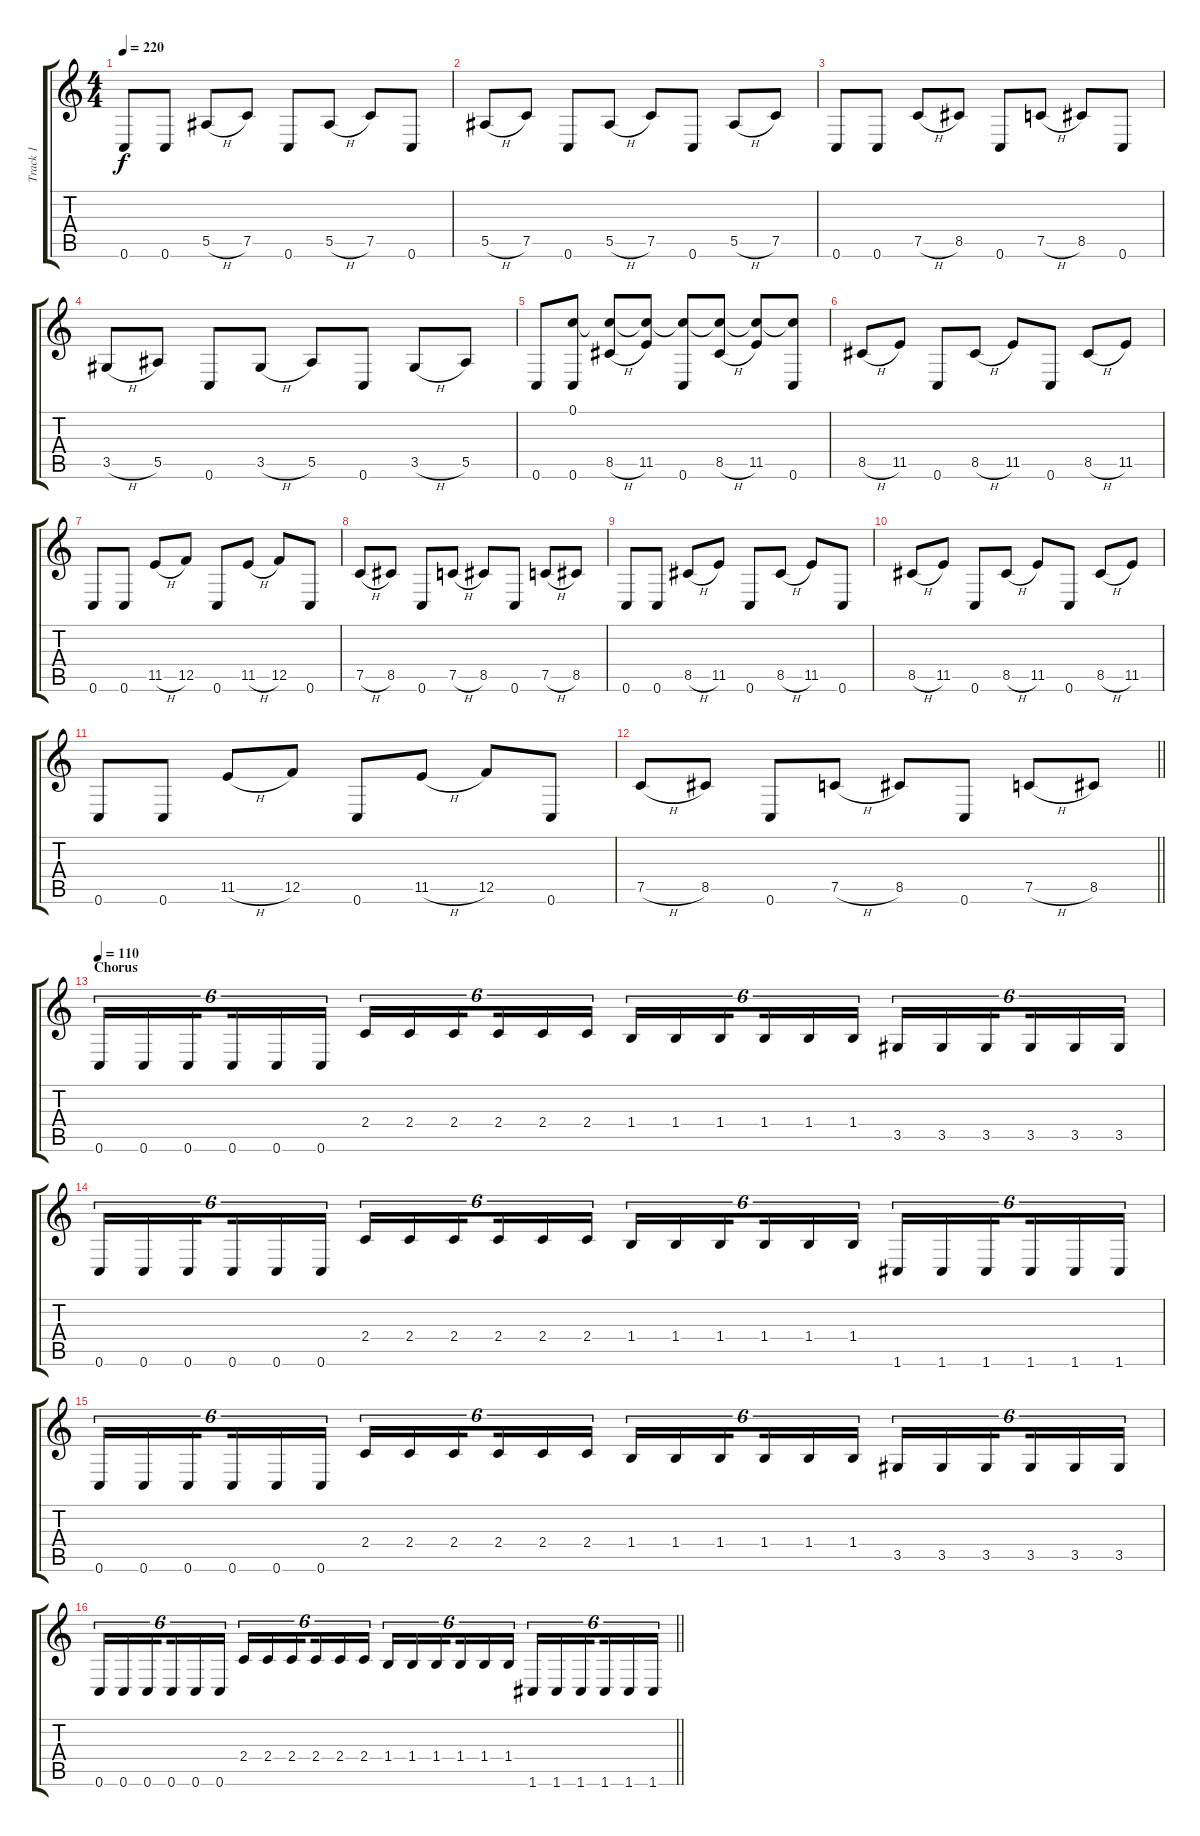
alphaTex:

\track ("Track 1" "Track 1") {instrument distortionguitar}
\staff {score tabs}
\tuning (C4 G3 Eb3 Bb2 F2 C2) {hide}
\ts (4 4)
\tempo 220
\clef g2
\ks c
0.6.8{dy f} 0.6.8 5.5{h}.8 7.5.8 0.6.8 5.5{h}.8 7.5.8 0.6.8 |
5.5{h}.8 7.5.8 0.6.8 5.5{h}.8 7.5.8 0.6.8 5.5{h}.8 7.5.8 |
0.6.8 0.6.8 7.5{h}.8 8.5.8 0.6.8 7.5{h}.8 8.5.8 0.6.8 |
3.5{h}.8 5.5.8 0.6.8 3.5{h}.8 5.5.8 0.6.8 3.5{h}.8 5.5.8 |
0.6.8 (0.1 0.6).8 (0.1{t} 8.5{h}).8 (0.1{t} 11.5).8 (0.1{t} 0.6).8 (0.1{t} 8.5{h}).8 (0.1{t} 11.5).8 (0.1{t} 0.6).8 |
8.5{h}.8 11.5.8 0.6.8 8.5{h}.8 11.5.8 0.6.8 8.5{h}.8 11.5.8 |
0.6.8 0.6.8 11.5{h}.8 12.5.8 0.6.8 11.5{h}.8 12.5.8 0.6.8 |
7.5{h}.8 8.5.8 0.6.8 7.5{h}.8 8.5.8 0.6.8 7.5{h}.8 8.5.8 |
0.6.8 0.6.8 8.5{h}.8 11.5.8 0.6.8 8.5{h}.8 11.5.8 0.6.8 |
8.5{h}.8 11.5.8 0.6.8 8.5{h}.8 11.5.8 0.6.8 8.5{h}.8 11.5.8 |
0.6.8 0.6.8 11.5{h}.8 12.5.8 0.6.8 11.5{h}.8 12.5.8 0.6.8 |
\barLineRight lightlight
7.5{h}.8 8.5.8 0.6.8 7.5{h}.8 8.5.8 0.6.8 7.5{h}.8 8.5.8 |
\section ("" "Chorus")
\tempo 110
0.6.16{tu (6 4)} 0.6.16{tu (6 4)} 0.6.16{tu (6 4) beam splitsecondary} 0.6.16{tu (6 4)} 0.6.16{tu (6 4)} 0.6.16{tu (6 4)} 2.4.16{tu (6 4)} 2.4.16{tu (6 4)} 2.4.16{tu (6 4) beam splitsecondary} 2.4.16{tu (6 4)} 2.4.16{tu (6 4)} 2.4.16{tu (6 4)} 1.4.16{tu (6 4)} 1.4.16{tu (6 4)} 1.4.16{tu (6 4) beam splitsecondary} 1.4.16{tu (6 4)} 1.4.16{tu (6 4)} 1.4.16{tu (6 4)} 3.5.16{tu (6 4)} 3.5.16{tu (6 4)} 3.5.16{tu (6 4) beam splitsecondary} 3.5.16{tu (6 4)} 3.5.16{tu (6 4)} 3.5.16{tu (6 4)} |
0.6.16{tu (6 4)} 0.6.16{tu (6 4)} 0.6.16{tu (6 4) beam splitsecondary} 0.6.16{tu (6 4)} 0.6.16{tu (6 4)} 0.6.16{tu (6 4)} 2.4.16{tu (6 4)} 2.4.16{tu (6 4)} 2.4.16{tu (6 4) beam splitsecondary} 2.4.16{tu (6 4)} 2.4.16{tu (6 4)} 2.4.16{tu (6 4)} 1.4.16{tu (6 4)} 1.4.16{tu (6 4)} 1.4.16{tu (6 4) beam splitsecondary} 1.4.16{tu (6 4)} 1.4.16{tu (6 4)} 1.4.16{tu (6 4)} 1.6.16{tu (6 4)} 1.6.16{tu (6 4)} 1.6.16{tu (6 4) beam splitsecondary} 1.6.16{tu (6 4)} 1.6.16{tu (6 4)} 1.6.16{tu (6 4)} |
0.6.16{tu (6 4)} 0.6.16{tu (6 4)} 0.6.16{tu (6 4) beam splitsecondary} 0.6.16{tu (6 4)} 0.6.16{tu (6 4)} 0.6.16{tu (6 4)} 2.4.16{tu (6 4)} 2.4.16{tu (6 4)} 2.4.16{tu (6 4) beam splitsecondary} 2.4.16{tu (6 4)} 2.4.16{tu (6 4)} 2.4.16{tu (6 4)} 1.4.16{tu (6 4)} 1.4.16{tu (6 4)} 1.4.16{tu (6 4) beam splitsecondary} 1.4.16{tu (6 4)} 1.4.16{tu (6 4)} 1.4.16{tu (6 4)} 3.5.16{tu (6 4)} 3.5.16{tu (6 4)} 3.5.16{tu (6 4) beam splitsecondary} 3.5.16{tu (6 4)} 3.5.16{tu (6 4)} 3.5.16{tu (6 4)} |
\barLineRight lightlight
0.6.16{tu (6 4)} 0.6.16{tu (6 4)} 0.6.16{tu (6 4) beam splitsecondary} 0.6.16{tu (6 4)} 0.6.16{tu (6 4)} 0.6.16{tu (6 4)} 2.4.16{tu (6 4)} 2.4.16{tu (6 4)} 2.4.16{tu (6 4) beam splitsecondary} 2.4.16{tu (6 4)} 2.4.16{tu (6 4)} 2.4.16{tu (6 4)} 1.4.16{tu (6 4)} 1.4.16{tu (6 4)} 1.4.16{tu (6 4) beam splitsecondary} 1.4.16{tu (6 4)} 1.4.16{tu (6 4)} 1.4.16{tu (6 4)} 1.6.16{tu (6 4)} 1.6.16{tu (6 4)} 1.6.16{tu (6 4) beam splitsecondary} 1.6.16{tu (6 4)} 1.6.16{tu (6 4)} 1.6.16{tu (6 4)}
